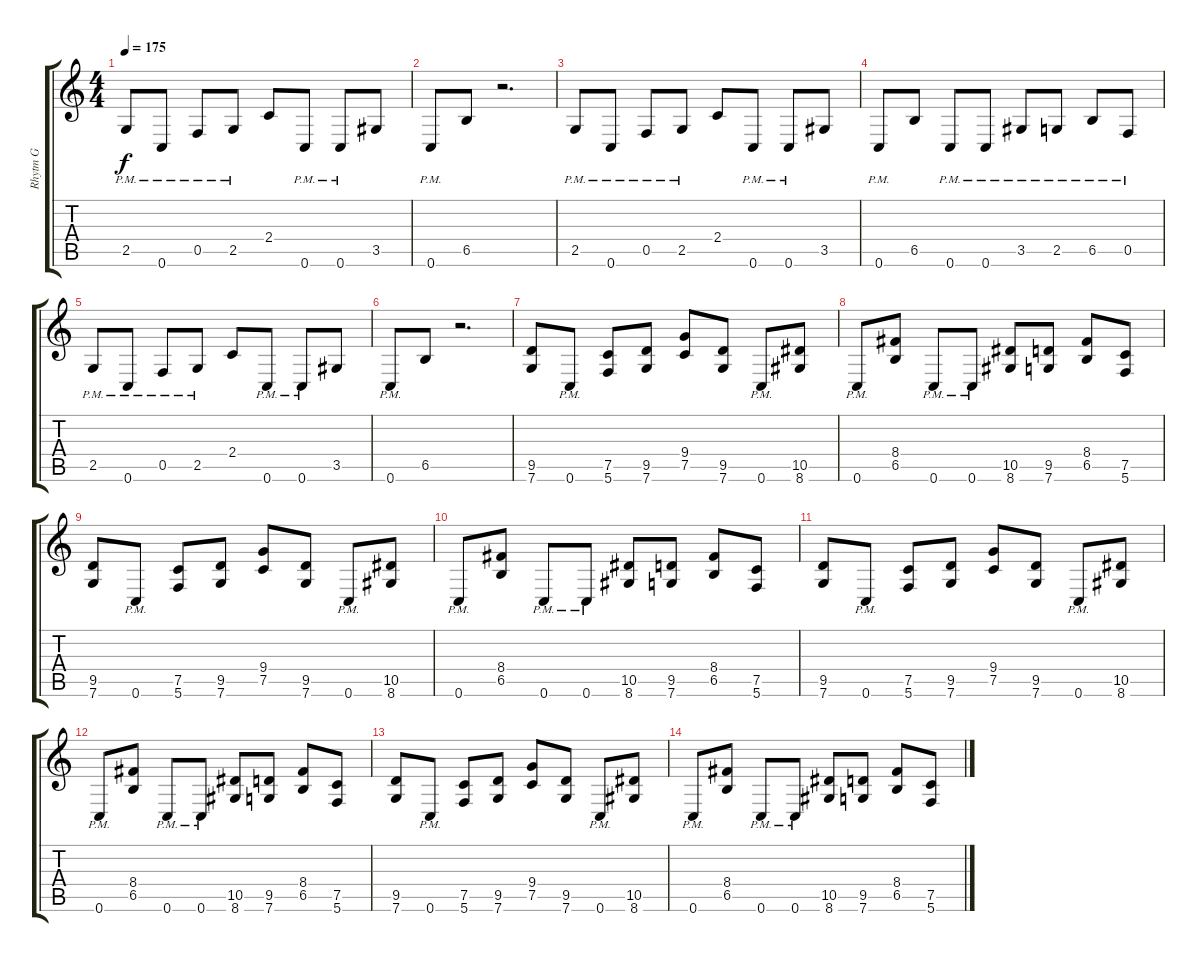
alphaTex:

\track ("Rhytm G" "Rhytm G") {instrument distortionguitar}
\staff {score tabs}
\tuning (C4 G3 Eb3 Bb2 F2 C2) {hide}
\ts (4 4)
\tempo 175
\clef g2
\ks c
2.5{pm}.8{dy f} 0.6{pm}.8 0.5{pm}.8 2.5{pm}.8 2.4.8 0.6{pm}.8 0.6{pm}.8 3.5.8 |
0.6{pm}.8 6.5.8 r.2{d} |
2.5{pm}.8 0.6{pm}.8 0.5{pm}.8 2.5{pm}.8 2.4.8 0.6{pm}.8 0.6{pm}.8 3.5.8 |
0.6{pm}.8 6.5.8 0.6{pm}.8 0.6{pm}.8 3.5{pm}.8 2.5{pm}.8 6.5{pm}.8 0.5{pm}.8 |
2.5{pm}.8 0.6{pm}.8 0.5{pm}.8 2.5{pm}.8 2.4.8 0.6{pm}.8 0.6{pm}.8 3.5.8 |
0.6{pm}.8 6.5.8 r.2{d} |
(9.5 7.6).8 0.6{pm}.8 (7.5 5.6).8 (9.5 7.6).8 (9.4 7.5).8 (9.5 7.6).8 0.6{pm}.8 (10.5 8.6).8 |
0.6{pm}.8 (8.4 6.5).8 0.6{pm}.8 0.6{pm}.8 (10.5 8.6).8 (9.5 7.6).8 (8.4 6.5).8 (7.5 5.6).8 |
(9.5 7.6).8 0.6{pm}.8 (7.5 5.6).8 (9.5 7.6).8 (9.4 7.5).8 (9.5 7.6).8 0.6{pm}.8 (10.5 8.6).8 |
0.6{pm}.8 (8.4 6.5).8 0.6{pm}.8 0.6{pm}.8 (10.5 8.6).8 (9.5 7.6).8 (8.4 6.5).8 (7.5 5.6).8 |
(9.5 7.6).8 0.6{pm}.8 (7.5 5.6).8 (9.5 7.6).8 (9.4 7.5).8 (9.5 7.6).8 0.6{pm}.8 (10.5 8.6).8 |
0.6{pm}.8 (8.4 6.5).8 0.6{pm}.8 0.6{pm}.8 (10.5 8.6).8 (9.5 7.6).8 (8.4 6.5).8 (7.5 5.6).8 |
(9.5 7.6).8 0.6{pm}.8 (7.5 5.6).8 (9.5 7.6).8 (9.4 7.5).8 (9.5 7.6).8 0.6{pm}.8 (10.5 8.6).8 |
0.6{pm}.8 (8.4 6.5).8 0.6{pm}.8 0.6{pm}.8 (10.5 8.6).8 (9.5 7.6).8 (8.4 6.5).8 (7.5 5.6).8
